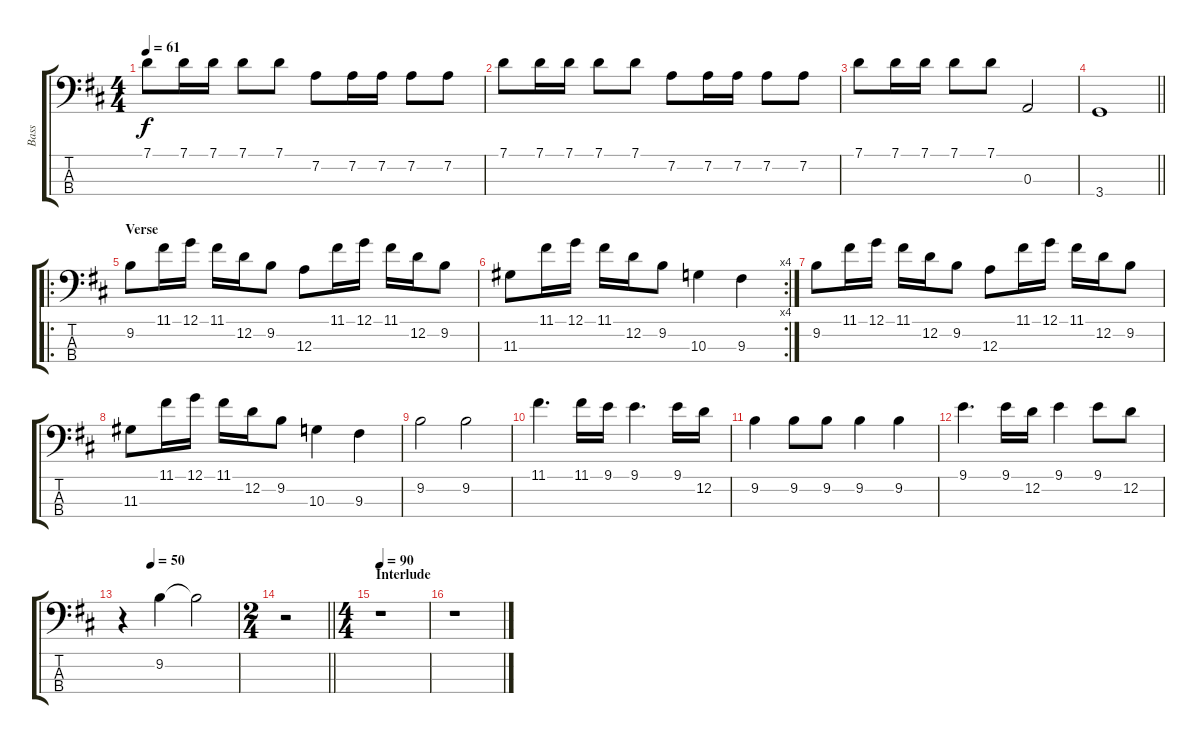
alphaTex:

\track ("Bass" "Bass") {instrument electricbasspick}
\staff {score tabs}
\tuning (G2 D2 A1 E1) {hide}
\ts (4 4)
\tempo 61
\clef f4
\ks d
7.1.8{dy f} 7.1.16 7.1.16 7.1.8 7.1.8 7.2.8 7.2.16 7.2.16 7.2.8 7.2.8 |
7.1.8 7.1.16 7.1.16 7.1.8 7.1.8 7.2.8 7.2.16 7.2.16 7.2.8 7.2.8 |
7.1.8 7.1.16 7.1.16 7.1.8 7.1.8 0.3.2 |
\barLineRight lightlight
3.4.1 |
\ro
\section ("" "Verse")
9.2.8 11.1.16 12.1.16 11.1.16 12.2.16 9.2.8 12.3.8 11.1.16 12.1.16 11.1.16 12.2.16 9.2.8 |
\rc 4
11.3.8 11.1.16 12.1.16 11.1.16 12.2.16 9.2.8 10.3.4 9.3.4 |
9.2.8 11.1.16 12.1.16 11.1.16 12.2.16 9.2.8 12.3.8 11.1.16 12.1.16 11.1.16 12.2.16 9.2.8 |
11.3.8 11.1.16 12.1.16 11.1.16 12.2.16 9.2.8 10.3.4 9.3.4 |
9.2.2 9.2.2 |
11.1.4{d} 11.1.16 9.1.16 9.1.4{d} 9.1.16 12.2.16 |
9.2.4 9.2.8 9.2.8 9.2.4 9.2.4 |
9.1.4{d} 9.1.16 12.2.16 9.1.4 9.1.8 12.2.8 |
\tempo (50 0.25)
r.4 9.2.4 9.2{t}.2 |
\ts (2 4)
\barLineRight lightlight
r.2 |
\ts (4 4)
\section ("" "Interlude")
\tempo 90
r.1 |
r.1
